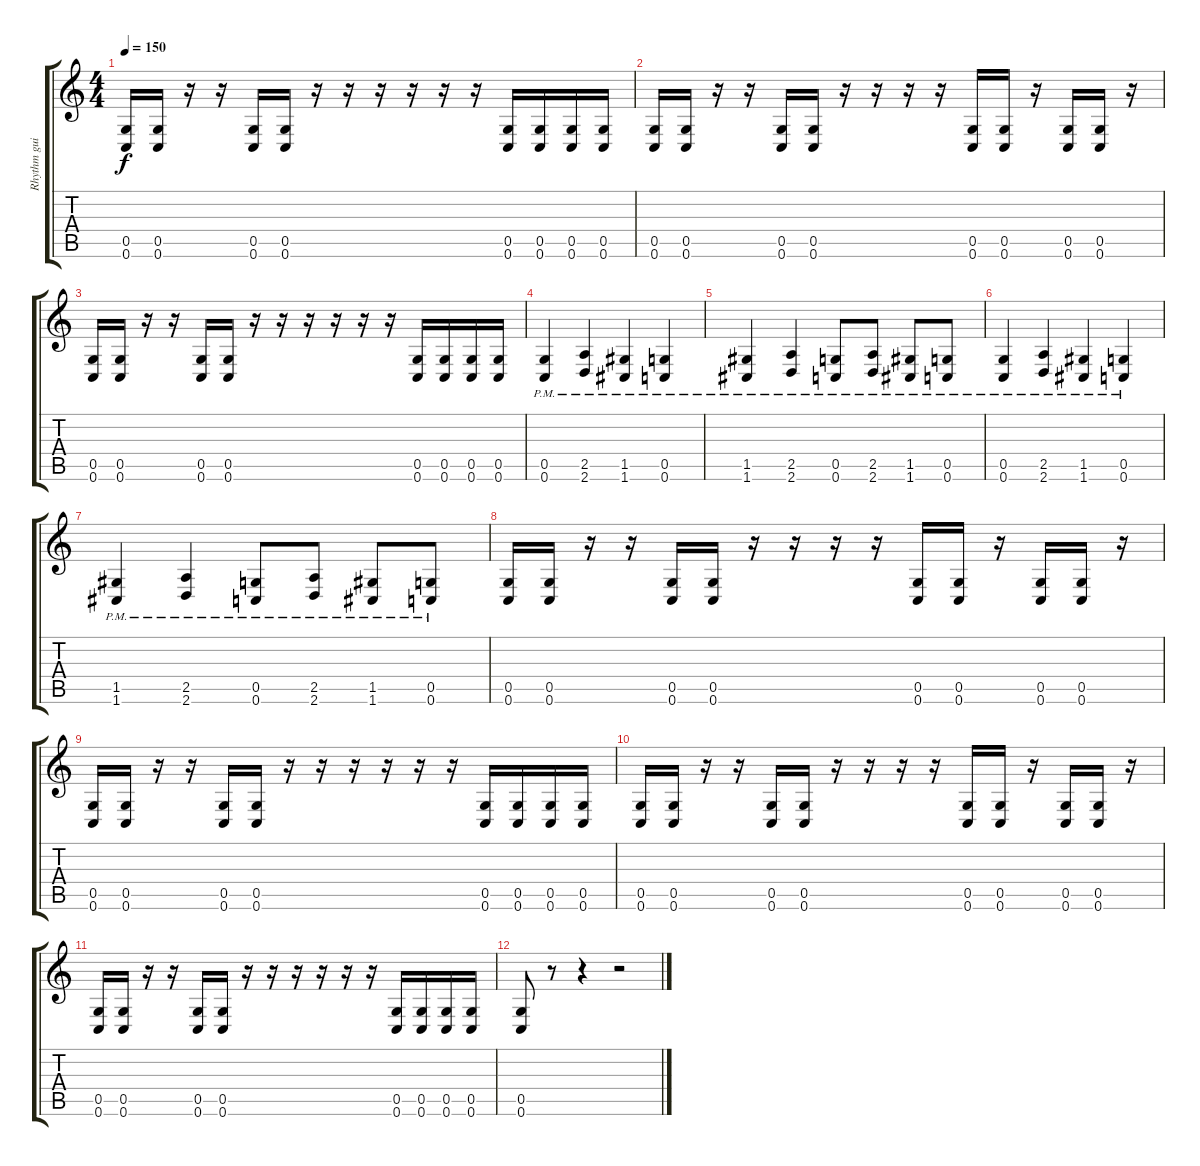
\track ("Rhythm guitar" "Rhythm gui") {instrument distortionguitar}
\staff {score tabs}
\tuning (D4 A3 F3 C3 G2 C2) {hide}
\ts (4 4)
\tempo 150
\clef g2
\ks c
(0.5 0.6).16{dy f} (0.5 0.6).16 r.16 r.16 (0.5 0.6).16 (0.5 0.6).16 r.16 r.16 r.16 r.16 r.16 r.16 (0.5 0.6).16 (0.5 0.6).16 (0.5 0.6).16 (0.5 0.6).16 |
(0.5 0.6).16 (0.5 0.6).16 r.16 r.16 (0.5 0.6).16 (0.5 0.6).16 r.16 r.16 r.16 r.16 (0.5 0.6).16 (0.5 0.6).16 r.16 (0.5 0.6).16 (0.5 0.6).16 r.16 |
(0.5 0.6).16 (0.5 0.6).16 r.16 r.16 (0.5 0.6).16 (0.5 0.6).16 r.16 r.16 r.16 r.16 r.16 r.16 (0.5 0.6).16 (0.5 0.6).16 (0.5 0.6).16 (0.5 0.6).16 |
(0.5{pm} 0.6{pm}).4 (2.5{pm} 2.6{pm}).4 (1.5{pm} 1.6{pm}).4 (0.5{pm} 0.6{pm}).4 |
(1.5{pm} 1.6{pm}).4 (2.5{pm} 2.6{pm}).4 (0.5{pm} 0.6{pm}).8 (2.5{pm} 2.6{pm}).8 (1.5{pm} 1.6{pm}).8 (0.5{pm} 0.6{pm}).8 |
(0.5{pm} 0.6{pm}).4 (2.5{pm} 2.6{pm}).4 (1.5{pm} 1.6{pm}).4 (0.5{pm} 0.6{pm}).4 |
(1.5{pm} 1.6{pm}).4 (2.5{pm} 2.6{pm}).4 (0.5{pm} 0.6{pm}).8 (2.5{pm} 2.6{pm}).8 (1.5{pm} 1.6{pm}).8 (0.5{pm} 0.6{pm}).8 |
(0.5 0.6).16 (0.5 0.6).16 r.16 r.16 (0.5 0.6).16 (0.5 0.6).16 r.16 r.16 r.16 r.16 (0.5 0.6).16 (0.5 0.6).16 r.16 (0.5 0.6).16 (0.5 0.6).16 r.16 |
(0.5 0.6).16 (0.5 0.6).16 r.16 r.16 (0.5 0.6).16 (0.5 0.6).16 r.16 r.16 r.16 r.16 r.16 r.16 (0.5 0.6).16 (0.5 0.6).16 (0.5 0.6).16 (0.5 0.6).16 |
(0.5 0.6).16 (0.5 0.6).16 r.16 r.16 (0.5 0.6).16 (0.5 0.6).16 r.16 r.16 r.16 r.16 (0.5 0.6).16 (0.5 0.6).16 r.16 (0.5 0.6).16 (0.5 0.6).16 r.16 |
(0.5 0.6).16 (0.5 0.6).16 r.16 r.16 (0.5 0.6).16 (0.5 0.6).16 r.16 r.16 r.16 r.16 r.16 r.16 (0.5 0.6).16 (0.5 0.6).16 (0.5 0.6).16 (0.5 0.6).16 |
(0.5 0.6).8 r.8 r.4 r.2
